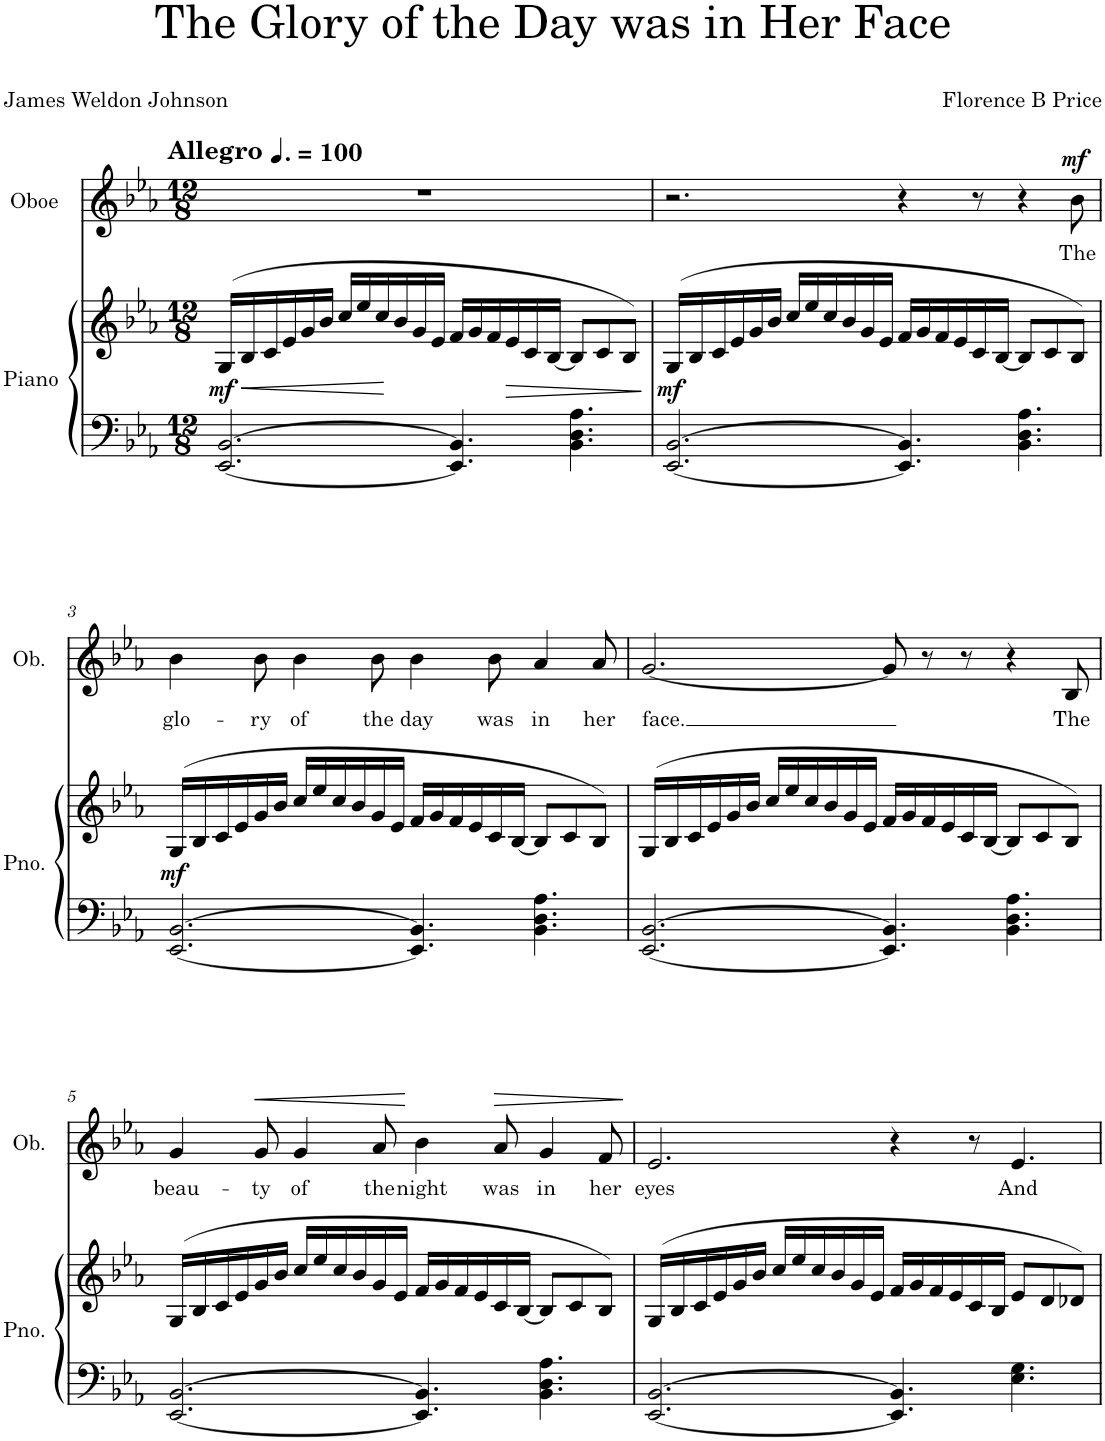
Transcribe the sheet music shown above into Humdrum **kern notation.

**kern	**kern	**dynam	**kern	**text	**dynam
*part2	*part2	*part2	*part1	*part1	*part1
*staff3	*staff2	*staff2/3	*staff1	*staff1	*staff1
*I"Piano	*	*	*I"Oboe	*	*
*I'Pno.	*	*	*I'Ob.	*	*
*clefF4	*clefG2	*	*clefG2	*	*
*k[b-e-a-]	*k[b-e-a-]	*	*k[b-e-a-]	*	*
*M12/8	*M12/8	*	*M12/8	*	*
*MM150	*MM150	*	*MM150	*	*
=1	=1	=1	=1	=1	=1
!	!	!	!LO:TX:a:B:t=Allegro	!	!
!	!	!LO:DY:b	!	!	!
[2.EE-/ [2.BB-/	(>16G/LL	mf	1.r	.	.
!	!	!LO:HP:b	!	!	!
.	16B-/	<	.	.	.
.	16c/	.	.	.	.
.	16e-/	.	.	.	.
.	16g/	.	.	.	.
.	16b-/JJ	.	.	.	.
.	16cc/LL	.	.	.	.
.	16ee-/	.	.	.	.
.	16cc/	.	.	.	.
.	16b-/	[	.	.	.
.	16g/	.	.	.	.
.	16e-/JJ	.	.	.	.
4.EE-/] 4.BB-/]	16f/LL	.	.	.	.
.	16g/	.	.	.	.
.	16f/	.	.	.	.
!	!	!LO:HP:b	!	!	!
.	16e-/	>	.	.	.
.	16c/	.	.	.	.
.	[16B-/JJ	.	.	.	.
4.BB-\ 4.D\ 4.A-\	8B-/L]	.	.	.	.
.	8c/	.	.	.	.
.	8B-/J)	.	.	.	.
.	.	]	.	.	.
=2	=2	=2	=2	=2	=2
!	!	!LO:DY:b	!	!	!
[2.EE-/ [2.BB-/	(>16G/LL	mf	2.r	.	.
.	16B-/	.	.	.	.
.	16c/	.	.	.	.
.	16e-/	.	.	.	.
.	16g/	.	.	.	.
.	16b-/JJ	.	.	.	.
.	16cc/LL	.	.	.	.
.	16ee-/	.	.	.	.
.	16cc/	.	.	.	.
.	16b-/	.	.	.	.
.	16g/	.	.	.	.
.	16e-/JJ	.	.	.	.
4.EE-/] 4.BB-/]	16f/LL	.	4r	.	.
.	16g/	.	.	.	.
.	16f/	.	.	.	.
.	16e-/	.	.	.	.
.	16c/	.	8r	.	.
.	[16B-/JJ	.	.	.	.
4.BB-\ 4.D\ 4.A-\	8B-/L]	.	4r	.	.
.	8c/	.	.	.	.
!	!	!	!	!LO:LY:b	!LO:DY:a
.	8B-/J)	.	8b-\	The	mf
!!LO:LB:g=z
=3	=3	=3	=3	=3	=3
!	!	!LO:DY:b	!	!LO:LY:b	!
[2.EE-/ [2.BB-/	(>16G/LL	mf	4b-\	glo-	.
.	16B-/	.	.	.	.
.	16c/	.	.	.	.
.	16e-/	.	.	.	.
!	!	!	!	!LO:LY:b	!
.	16g/	.	8b-\	-ry	.
.	16b-/JJ	.	.	.	.
!	!	!	!	!LO:LY:b	!
.	16cc/LL	.	4b-\	of	.
.	16ee-/	.	.	.	.
.	16cc/	.	.	.	.
.	16b-/	.	.	.	.
!	!	!	!	!LO:LY:b	!
.	16g/	.	8b-\	the	.
.	16e-/JJ	.	.	.	.
!	!	!	!	!LO:LY:b	!
4.EE-/] 4.BB-/]	16f/LL	.	4b-\	day	.
.	16g/	.	.	.	.
.	16f/	.	.	.	.
.	16e-/	.	.	.	.
!	!	!	!	!LO:LY:b	!
.	16c/	.	8b-\	was	.
.	[16B-/JJ	.	.	.	.
!	!	!	!	!LO:LY:b	!
4.BB-\ 4.D\ 4.A-\	8B-/L]	.	4a-/	in	.
.	8c/	.	.	.	.
!	!	!	!	!LO:LY:b	!
.	8B-/J)	.	8a-/	her	.
=4	=4	=4	=4	=4	=4
!	!	!	!	!LO:LY:b	!
[2.EE-/ [2.BB-/	(>16G/LL	.	[2.g/	face.	.
.	16B-/	.	.	.	.
.	16c/	.	.	.	.
.	16e-/	.	.	.	.
.	16g/	.	.	.	.
.	16b-/JJ	.	.	.	.
.	16cc/LL	.	.	.	.
.	16ee-/	.	.	.	.
.	16cc/	.	.	.	.
.	16b-/	.	.	.	.
.	16g/	.	.	.	.
.	16e-/JJ	.	.	.	.
4.EE-/] 4.BB-/]	16f/LL	.	8g/]	.	.
.	16g/	.	.	.	.
.	16f/	.	8r	.	.
.	16e-/	.	.	.	.
.	16c/	.	8r	.	.
.	[16B-/JJ	.	.	.	.
4.BB-\ 4.D\ 4.A-\	8B-/L]	.	4r	.	.
.	8c/	.	.	.	.
!	!	!	!	!LO:LY:b	!
.	8B-/J)	.	8B-/	The	.
!!LO:LB:g=z
=5	=5	=5	=5	=5	=5
!	!	!	!	!LO:LY:b	!
[2.EE-/ [2.BB-/	(>16G/LL	.	4g/	beau-	.
.	16B-/	.	.	.	.
.	16c/	.	.	.	.
.	16e-/	.	.	.	.
!	!	!	!	!LO:LY:b	!LO:HP:b
.	16g/	.	8g/	-ty	<
.	16b-/JJ	.	.	.	.
!	!	!	!	!LO:LY:b	!
.	16cc/LL	.	4g/	of	.
.	16ee-/	.	.	.	.
.	16cc/	.	.	.	.
.	16b-/	.	.	.	.
!	!	!	!	!LO:LY:b	!
.	16g/	.	8a-/	the	.
.	16e-/JJ	.	.	.	.
!	!	!	!	!LO:LY:b	!
4.EE-/] 4.BB-/]	16f/LL	.	4b-\	night	[
.	16g/	.	.	.	.
.	16f/	.	.	.	.
.	16e-/	.	.	.	.
!	!	!	!	!LO:LY:b	!LO:HP:b
.	16c/	.	8a-/	was	>
.	[16B-/JJ	.	.	.	.
!	!	!	!	!LO:LY:b	!
4.BB-\ 4.D\ 4.A-\	8B-/L]	.	4g/	in	.
.	8c/	.	.	.	.
!	!	!	!	!LO:LY:b	!
.	8B-/J)	.	8f/	her	.
.	.	.	.	.	]
=6	=6	=6	=6	=6	=6
!	!	!	!	!LO:LY:b	!
[2.EE-/ [2.BB-/	(>16G/LL	.	2.e-/	eyes	.
.	16B-/	.	.	.	.
.	16c/	.	.	.	.
.	16e-/	.	.	.	.
.	16g/	.	.	.	.
.	16b-/JJ	.	.	.	.
.	16cc/LL	.	.	.	.
.	16ee-/	.	.	.	.
.	16cc/	.	.	.	.
.	16b-/	.	.	.	.
.	16g/	.	.	.	.
.	16e-/JJ	.	.	.	.
4.EE-/] 4.BB-/]	16f/LL	.	4r	.	.
.	16g/	.	.	.	.
.	16f/	.	.	.	.
.	16e-/	.	.	.	.
.	16c/	.	8r	.	.
.	16B-/JJ	.	.	.	.
!	!	!	!	!LO:LY:b	!
4.E-\ 4.G\	8e-/L	.	4.e-/	And	.
.	8d/	.	.	.	.
.	8d-X/J)	.	.	.	.
=	=	=	=	=	=
*-	*-	*-	*-	*-	*-
